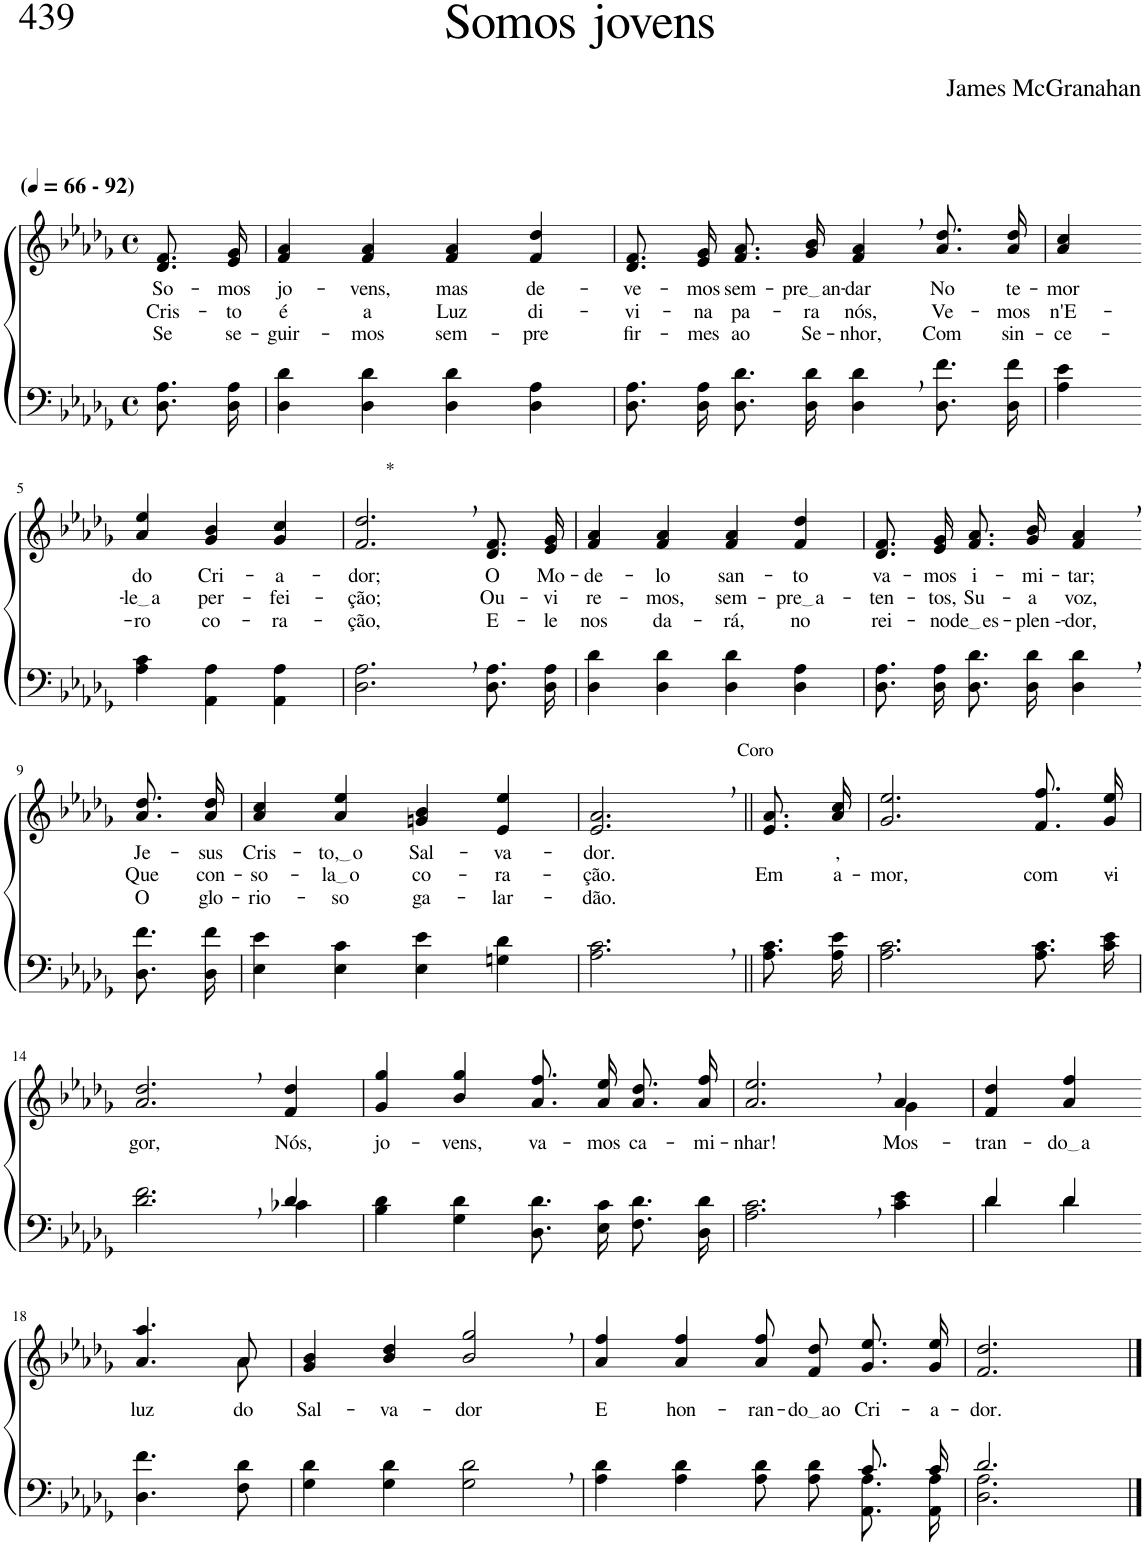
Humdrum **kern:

**kern	**kern	**text	**text	**text
*part2	*part1	*part1	*part1	*part1
*staff2	*staff1	*staff1	*staff1	*staff1
*I"Parte III e IV	*I"Parte I e II	*	*	*
*clefF4	*clefG2	*	*	*
*Trd2c3	*Trd2c3	*	*	*
*k[b-e-a-d-g-]	*k[b-e-a-d-g-]	*	*	*
*M4/4	*M4/4	*	*	*
*met(c)	*met(c)	*	*	*
*MM66	*MM66	*	*	*
=1	=1	=1	=1	=1
!	!LO:TX:a:B:t=(	!	!	!
!	!LO:TX:a:B:t=- 92)	!	!	!
!	!	!LO:LY:b	!LO:LY:b	!LO:LY:b
8.D-\ 8.A-\L	8.d-/ 8.f/L	So-	Cris-	Se
!	!	!LO:LY:b	!LO:LY:b	!LO:LY:b
16D-\ 16A-\Jk	16e-/ 16g-/Jk	-mos	-to	se-
=2	=2	=2	=2	=2
!	!	!LO:LY:b	!LO:LY:b	!LO:LY:b
4D-\ 4d-\	4f/ 4a-/	jo-	é	-guir-
!	!	!LO:LY:b	!LO:LY:b	!LO:LY:b
4D-\ 4d-\	4f/ 4a-/	-vens,	a	-mos
!	!	!LO:LY:b	!LO:LY:b	!LO:LY:b
4D-\ 4d-\	4f/ 4a-/	mas	Luz	sem-
!	!	!LO:LY:b	!LO:LY:b	!LO:LY:b
4D-\ 4A-\	4f/ 4dd-/	de-	di-	-pre
=3	=3	=3	=3	=3
!	!	!LO:LY:b	!LO:LY:b	!LO:LY:b
8.D-\ 8.A-\L	8.d-/ 8.f/L	-ve-	-vi-	fir-
!	!	!LO:LY:b	!LO:LY:b	!LO:LY:b
16D-\ 16A-\Jk	16e-/ 16g-/Jk	-mos	-na	-mes
!	!	!LO:LY:b	!LO:LY:b	!LO:LY:b
8.D-\ 8.d-\L	8.f/ 8.a-/L	sem-	pa-	ao
!	!	!LO:LY:b	!LO:LY:b	!LO:LY:b
16D-\ 16d-\Jk	16g-/ 16b-/Jk	pre an	-ra	Se-
!	!	!LO:LY:b	!LO:LY:b	!LO:LY:b
4D-\, 4d-\,	4f/, 4a-/,	-dar	nós,	-nhor,
!	!	!LO:LY:b	!LO:LY:b	!LO:LY:b
8.D-\ 8.f\L	8.a-\ 8.dd-\L	No	Ve-	Com
!	!	!LO:LY:b	!LO:LY:b	!LO:LY:b
16D-\ 16f\Jk	16a-\ 16dd-\Jk	te-	-mos	sin-
=4	=4	=4	=4	=4
!	!	!LO:LY:b	!LO:LY:b	!LO:LY:b
4A-\ 4e-\	4a-/ 4cc/	-mor	n'E-	-ce-
!!LO:LB:g=z
=5-	=5-	=5-	=5-	=5-
!	!	!LO:LY:b	!LO:LY:b	!LO:LY:b
4A-\ 4c\	4a-/ 4ee-/	do	le a	-ro
!	!	!LO:LY:b	!LO:LY:b	!LO:LY:b
4AA-\ 4A-\	4g-/ 4b-/	Cri-	per-	co-
!	!	!LO:LY:b	!LO:LY:b	!LO:LY:b
4AA-\ 4A-\	4g-/ 4cc/	-a-	-fei-	-ra-
=6	=6	=6	=6	=6
!	!LO:TX:a:t=*	!	!	!
!	!	!LO:LY:b	!LO:LY:b	!LO:LY:b
2.D-\, 2.A-\,	2.f/, 2.dd-/,	-dor;	-ção;	-ção,
!	!	!LO:LY:b	!LO:LY:b	!LO:LY:b
8.D-\ 8.A-\L	8.d-/ 8.f/L	O	Ou-	E-
!	!	!LO:LY:b	!LO:LY:b	!LO:LY:b
16D-\ 16A-\Jk	16e-/ 16g-/Jk	Mo-	-vi	-le
=7	=7	=7	=7	=7
!	!	!LO:LY:b	!LO:LY:b	!LO:LY:b
4D-\ 4d-\	4f/ 4a-/	-de-	re-	nos
!	!	!LO:LY:b	!LO:LY:b	!LO:LY:b
4D-\ 4d-\	4f/ 4a-/	-lo	-mos,	da-
!	!	!LO:LY:b	!LO:LY:b	!LO:LY:b
4D-\ 4d-\	4f/ 4a-/	san-	sem-	-rá,
!	!	!LO:LY:b	!LO:LY:b	!LO:LY:b
4D-\ 4A-\	4f/ 4dd-/	-to	pre a	no
=8	=8	=8	=8	=8
!	!	!LO:LY:b	!LO:LY:b	!LO:LY:b
8.D-\ 8.A-\L	8.d-/ 8.f/L	va-	-ten-	rei-
!	!	!LO:LY:b	!LO:LY:b	!LO:LY:b
16D-\ 16A-\Jk	16e-/ 16g-/Jk	-mos	-tos,	-no
!	!	!LO:LY:b	!LO:LY:b	!LO:LY:b
8.D-\ 8.d-\L	8.f/ 8.a-/L	i-	Su-	de es
!	!	!LO:LY:b	!LO:LY:b	!LO:LY:b
16D-\ 16d-\Jk	16g-/ 16b-/Jk	-mi-	-a	-plen --
!	!	!LO:LY:b	!LO:LY:b	!LO:LY:b
4D-\, 4d-\,	4f/, 4a-/,	-tar;	voz,	-dor,
!!LO:LB:g=z
=9-	=9-	=9-	=9-	=9-
!	!	!LO:LY:b	!LO:LY:b	!LO:LY:b
8.D-\ 8.f\L	8.a-\ 8.dd-\L	Je-	Que	O
!	!	!LO:LY:b	!LO:LY:b	!LO:LY:b
16D-\ 16f\Jk	16a-\ 16dd-\Jk	-sus	con-	glo-
=10	=10	=10	=10	=10
!	!	!LO:LY:b	!LO:LY:b	!LO:LY:b
4E-\ 4e-\	4a-/ 4cc/	Cris-	-so-	-rio-
!	!	!LO:LY:b	!LO:LY:b	!LO:LY:b
4E-\ 4c\	4a-/ 4ee-/	to, o	la o	-so
!	!	!LO:LY:b	!LO:LY:b	!LO:LY:b
4E-\ 4e-\	4gn/ 4b-/	Sal-	co-	ga-
!	!	!LO:LY:b	!LO:LY:b	!LO:LY:b
4Gn\ 4d-\	4e-/ 4ee-/	-va-	-ra-	-lar-
=11	=11	=11	=11	=11
!	!LO:TX:a:t=Coro	!	!	!
!	!	!LO:LY:b	!LO:LY:b	!LO:LY:b
2.A-\, 2.c\,	2.e-/, 2.a-/,	-dor.	-ção.	-dão.
=12||	=12||	=12||	=12||	=12||
!	!	!	!LO:LY:b	!
8.A-\ 8.c\L	8.e-/ 8.a-/L	.	Em	.
!	!	!LO:LY:b	!LO:LY:b	!
16A-\ 16e-\Jk	16a-/ 16cc/Jk	,	a-	.
=13	=13	=13	=13	=13
!	!	!	!LO:LY:b	!
2.A-\ 2.c\	2.g-/ 2.ee-/	.	-mor,	.
!	!	!	!LO:LY:b	!
8.A-\ 8.c\L	8.f\ 8.ff\L	.	com	.
!	!	!	!LO:LY:b	!
16c\ 16e-\Jk	16g-\ 16ee-\Jk	.	vi-	.
!!LO:LB:g=z
=14	=14	=14	=14	=14
*^	*	*	*	*
!	!	!	!LO:LY:b	!	!
2.d-\, 2.f\,	2.ryy	2.a-/, 2.dd-/,	gor,	.	.
!	!	!	!LO:LY:b	!	!
4c-X\	4d-/	4f/ 4dd-/	Nós,	.	.
=15	=15	=15	=15	=15	=15
!	!	!	!LO:LY:b	!	!
*v	*v	*	*	*	*
4B-\ 4d-\	4g-/ 4gg-/	jo-	.	.
!	!	!LO:LY:b	!	!
4G-\ 4d-\	4b-/ 4gg-/	-vens,	.	.
!	!	!LO:LY:b	!	!
8.D-\ 8.d-\L	8.a-\ 8.ff\L	va-	.	.
!	!	!LO:LY:b	!	!
16E-\ 16c\Jk	16a-\ 16ee-\Jk	-mos	.	.
!	!	!LO:LY:b	!	!
8.F\ 8.d-\L	8.a-\ 8.dd-\L	ca-	.	.
!	!	!LO:LY:b	!	!
16D-\ 16d-\Jk	16a-\ 16ff\Jk	-mi-	.	.
=16	=16	=16	=16	=16
!	!	!LO:LY:b	!	!
*	*^	*	*	*
2.A-\, 2.c\,	2.a-/, 2.ee-/,	2.ryy	-nhar!	.	.
!	!	!	!LO:LY:b	!	!
4c\ 4e-\	4a-/	4g-\	Mos-	.	.
=17	=17	=17	=17	=17	=17
*^	*	*	*	*	*
!	!	!	!	!LO:LY:b	!	!
*	*	*v	*v	*	*	*
4d-/	4d-\	4f/ 4dd-/	-tran-	.	.
!	!	!	!LO:LY:b	!	!
4d-/	4d-\	4a-/ 4ff/	do a	.	.
!!LO:LB:g=z
=18-	=18-	=18-	=18-	=18-	=18-
!	!	!	!LO:LY:b	!	!
*v	*v	*^	*	*	*
4.D-\ 4.f\	4.a-/ 4.aa-/	4.ryy	luz	.	.
!	!	!	!LO:LY:b	!	!
8F\ 8d-\	8a-/	8a-\	do	.	.
=19	=19	=19	=19	=19	=19
!	!	!	!LO:LY:b	!	!
*	*v	*v	*	*	*
4G-\ 4d-\	4g-/ 4b-/	Sal-	.	.
!	!	!LO:LY:b	!	!
4G-\ 4d-\	4b-/ 4dd-/	-va-	.	.
!	!	!LO:LY:b	!	!
2G-\, 2d-\,	2b-/, 2gg-/,	-dor	.	.
=20	=20	=20	=20	=20
*^	*	*	*	*
!	!	!	!LO:LY:b	!	!
2.ryy	4A-\ 4d-\	4a-/ 4ff/	E	.	.
!	!	!	!LO:LY:b	!	!
.	4A-\ 4d-\	4a-/ 4ff/	hon-	.	.
!	!	!	!LO:LY:b	!	!
.	8A-\ 8d-\L	8a-\ 8ff\L	-ran-	.	.
!	!	!	!LO:LY:b	!	!
.	8A-\ 8d-\J	8f\ 8dd-\J	do ao	.	.
!	!	!	!LO:LY:b	!	!
8.c/L	8.AA-\ 8.A-\L	8.g-\ 8.ee-\L	Cri-	.	.
!	!	!	!LO:LY:b	!	!
16c/Jk	16AA-\ 16A-\Jk	16g-\ 16ee-\Jk	-a-	.	.
=21	=21	=21	=21	=21	=21
!	!	!	!LO:LY:b	!	!
2.d-/	2.D-\ 2.A-\	2.f/ 2.dd-/	-dor.	.	.
*v	*v	*	*	*	*
==	==	==	==	==
*-	*-	*-	*-	*-
